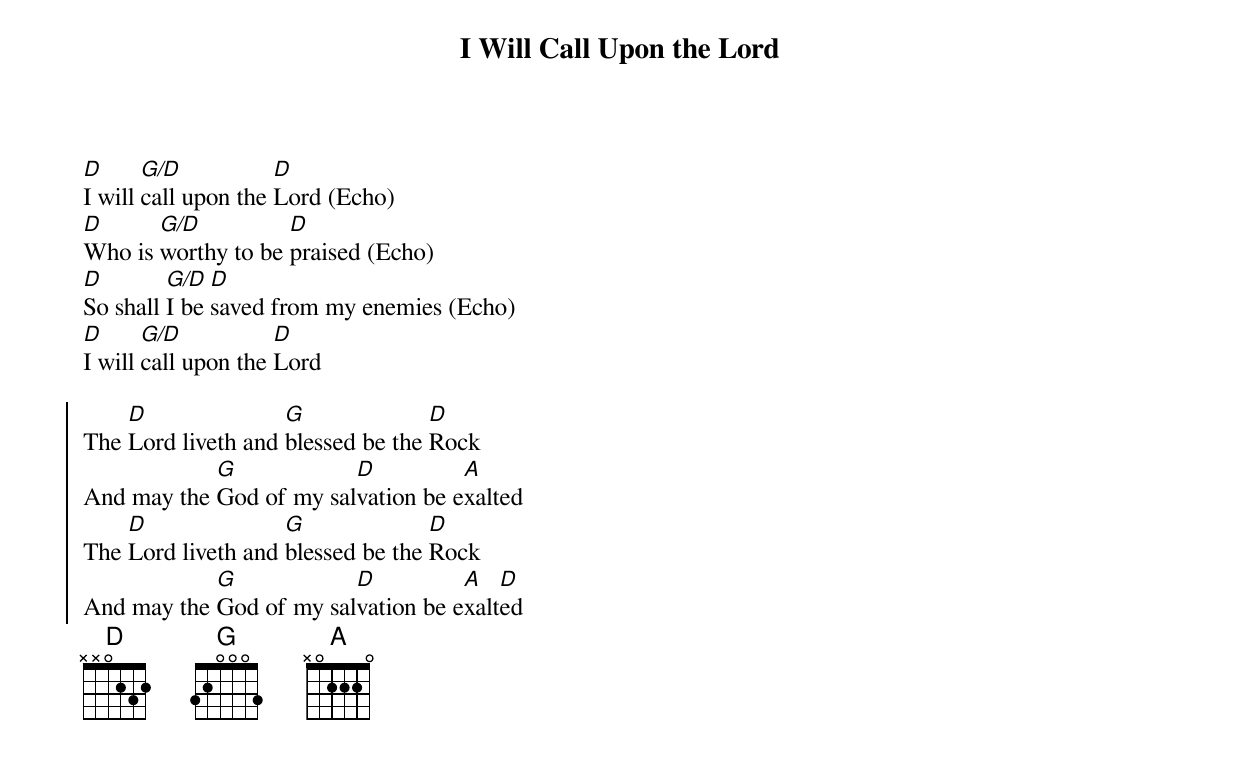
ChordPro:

{title: I Will Call Upon the Lord}
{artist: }
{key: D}

{start_of_verse}
[D]I will [G/D]call upon the [D]Lord (Echo)
[D]Who is [G/D]worthy to be [D]praised (Echo)
[D]So shall [G/D]I be [D]saved from my enemies (Echo)
[D]I will [G/D]call upon the [D]Lord
{end_of_verse}

{start_of_chorus}
The [D]Lord liveth and [G]blessed be the [D]Rock
And may the [G]God of my sal[D]vation be e[A]xalted
The [D]Lord liveth and [G]blessed be the [D]Rock
And may the [G]God of my sal[D]vation be e[A]xalt[D]ed
{end_of_chorus}
